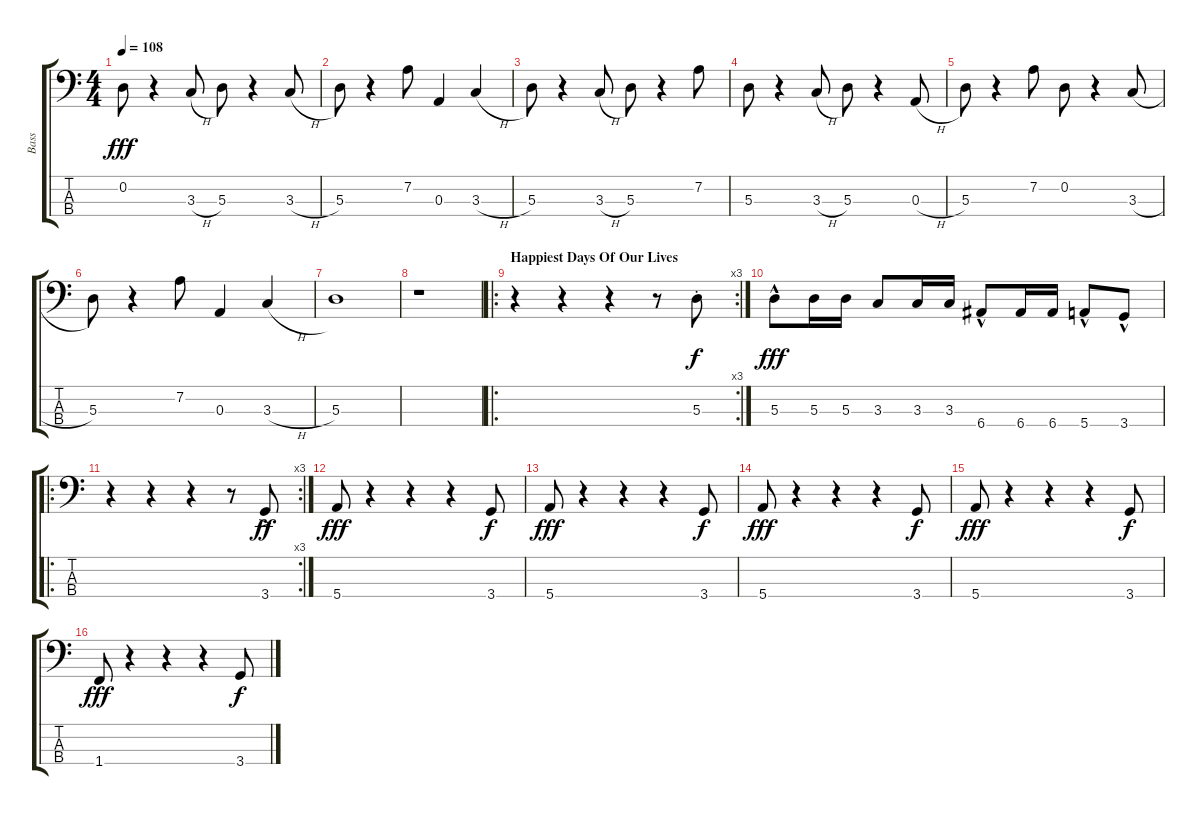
\track ("Bass" "Bass") {instrument electricbassfinger}
\staff {score tabs}
\tuning (G2 D2 A1 E1) {hide}
\ts (4 4)
\tempo 108
\clef f4
\ks c
0.2.8{dy fff} r.4 3.3{h}.8 5.3.8 r.4 3.3{h}.8 |
5.3.8 r.4 7.2.8 0.3.4 3.3{h}.4 |
5.3.8 r.4 3.3{h}.8 5.3.8 r.4 7.2.8 |
5.3.8 r.4 3.3{h}.8 5.3.8 r.4 0.3{h}.8 |
5.3.8 r.4 7.2.8 0.2.8 r.4 3.3{h}.8 |
5.3.8 r.4 7.2.8 0.3.4 3.3{h}.4 |
5.3.1 |
r.1 |
\ro
\rc 3
\section ("" "Happiest Days Of Our Lives")
r.4 r.4 r.4 r.8 5.3{st}.8{dy f} |
5.3{hac}.8{dy fff} 5.3.16 5.3.16 3.3.8 3.3.16 3.3.16 6.4{hac}.8 6.4.16 6.4.16 5.4{hac}.8 3.4{hac}.8 |
\ro
\rc 3
r.4 r.4 r.4 r.8 3.4{ac}.8{dy ff} |
5.4.8{dy fff} r.4 r.4 r.4 3.4.8{dy f} |
5.4.8{dy fff} r.4 r.4 r.4 3.4.8{dy f} |
5.4.8{dy fff} r.4 r.4 r.4 3.4.8{dy f} |
5.4.8{dy fff} r.4 r.4 r.4 3.4.8{dy f} |
1.4.8{dy fff} r.4 r.4 r.4 3.4.8{dy f}
